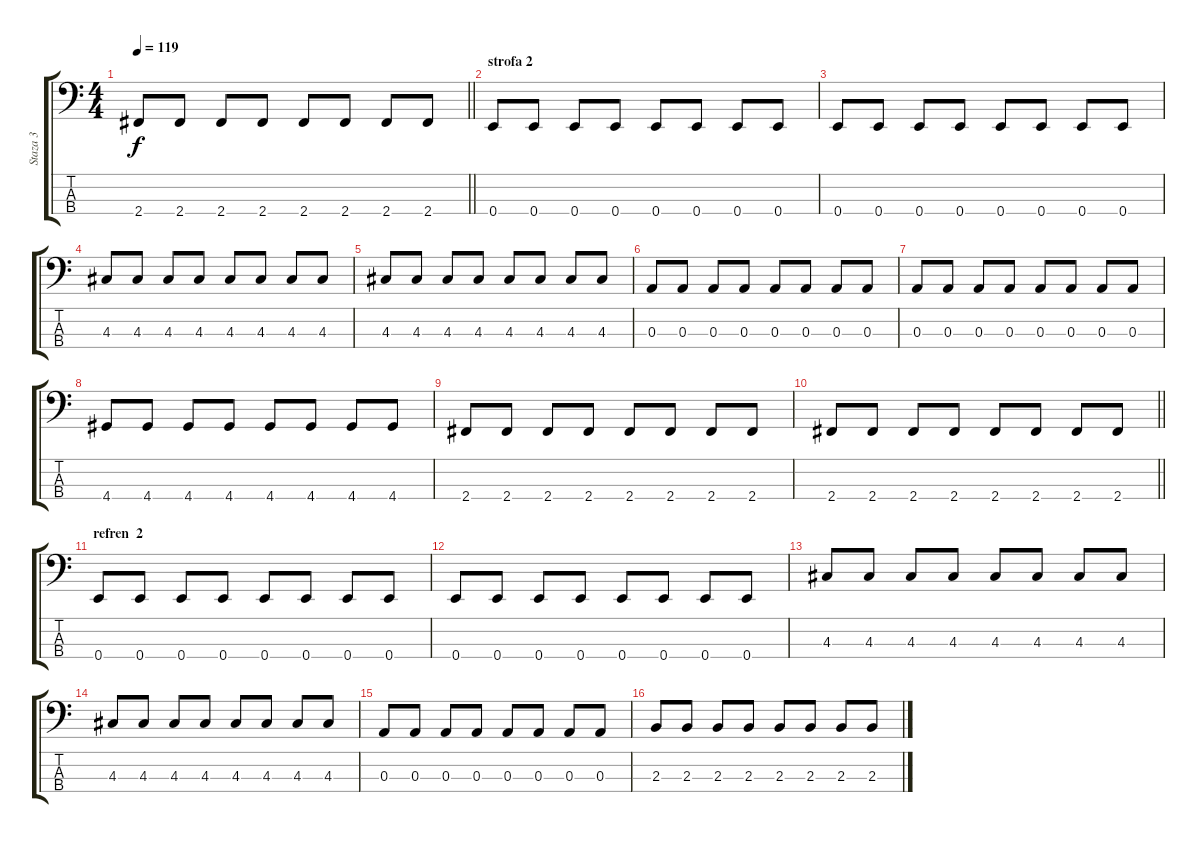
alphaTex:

\track ("Staza 3" "Staza 3") {instrument electricbassfinger}
\staff {score tabs}
\tuning (G2 D2 A1 E1) {hide}
\ts (4 4)
\tempo 119
\clef f4
\barLineRight lightlight
\ks c
2.4.8{dy f} 2.4.8 2.4.8 2.4.8 2.4.8 2.4.8 2.4.8 2.4.8 |
\section ("" "strofa 2")
0.4.8 0.4.8 0.4.8 0.4.8 0.4.8 0.4.8 0.4.8 0.4.8 |
0.4.8 0.4.8 0.4.8 0.4.8 0.4.8 0.4.8 0.4.8 0.4.8 |
4.3.8 4.3.8 4.3.8 4.3.8 4.3.8 4.3.8 4.3.8 4.3.8 |
4.3.8 4.3.8 4.3.8 4.3.8 4.3.8 4.3.8 4.3.8 4.3.8 |
0.3.8 0.3.8 0.3.8 0.3.8 0.3.8 0.3.8 0.3.8 0.3.8 |
0.3.8 0.3.8 0.3.8 0.3.8 0.3.8 0.3.8 0.3.8 0.3.8 |
4.4.8 4.4.8 4.4.8 4.4.8 4.4.8 4.4.8 4.4.8 4.4.8 |
2.4.8 2.4.8 2.4.8 2.4.8 2.4.8 2.4.8 2.4.8 2.4.8 |
\barLineRight lightlight
2.4.8 2.4.8 2.4.8 2.4.8 2.4.8 2.4.8 2.4.8 2.4.8 |
\section ("" "refren  2")
0.4.8 0.4.8 0.4.8 0.4.8 0.4.8 0.4.8 0.4.8 0.4.8 |
0.4.8 0.4.8 0.4.8 0.4.8 0.4.8 0.4.8 0.4.8 0.4.8 |
4.3.8 4.3.8 4.3.8 4.3.8 4.3.8 4.3.8 4.3.8 4.3.8 |
4.3.8 4.3.8 4.3.8 4.3.8 4.3.8 4.3.8 4.3.8 4.3.8 |
0.3.8 0.3.8 0.3.8 0.3.8 0.3.8 0.3.8 0.3.8 0.3.8 |
2.3.8 2.3.8 2.3.8 2.3.8 2.3.8 2.3.8 2.3.8 2.3.8
